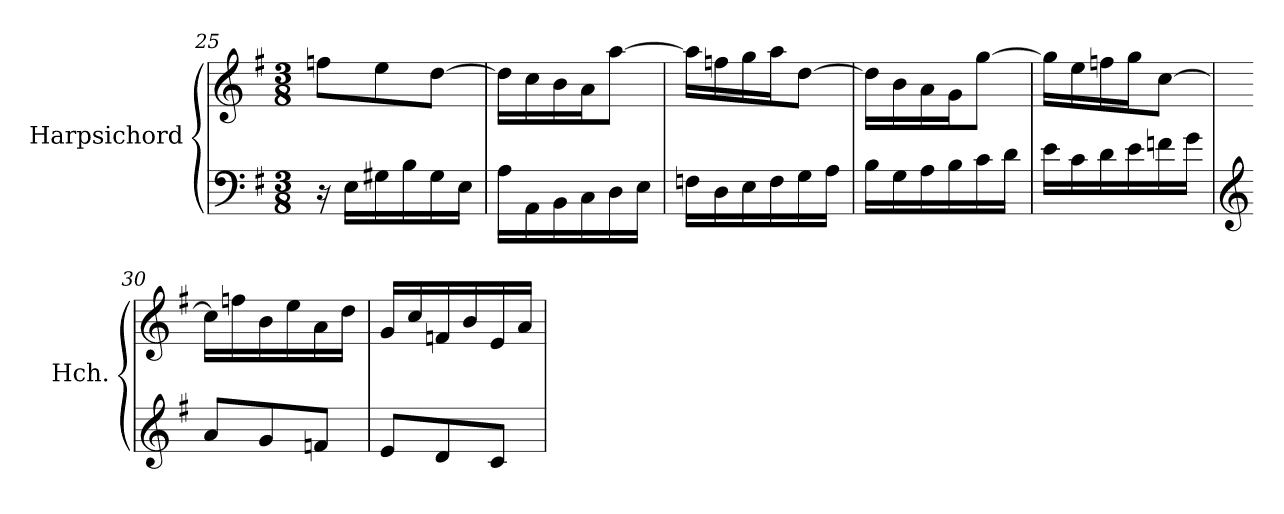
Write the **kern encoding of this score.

**kern	**kern
*part1	*part1
*staff2	*staff1
*I"Harpsichord	*
*I'Hch.	*
*clefF4	*clefG2
*k[f#]	*k[f#]
*M3/8	*M3/8
=25	=25
16r	8ffn\L
16E\LL	.
16G#X\	8ee\
16B\	.
16G#\	[8dd\J
16E\JJ	.
=26	=26
16A\LL	16dd\LL]
16AA\	16cc\
16BB\	16b\
16C\	16a\J
16D\	[8aa\J
16E\JJ	.
!!LO:PB:g=z
=27	=27
16Fn\LL	16aa\LL]
16D\	16ffn\
16E\	16gg\
16F\	16aa\J
16G\	[8dd\J
16A\JJ	.
=28	=28
16B\LL	16dd\LL]
16G\	16b\
16A\	16a\
16B\	16g\J
16c\	[8gg\J
16d\JJ	.
!!LO:LB:g=z
=29	=29
16e\LL	16gg\LL]
16c\	16ee\
16d\	16ffn\
16e\	16gg\J
16fn\	[8cc\J
16g\JJ	.
=30	=30
*clefG2	*
8a/L	16cc\LL]
.	16ffn\
8g/	16b\
.	16ee\
8fn/J	16a\
.	16dd\JJ
=31	=31
8e/L	16g/LL
.	16cc/
8d/	16fn/
.	16b/
8c/J	16e/
.	16a/JJ
=	=
*-	*-
